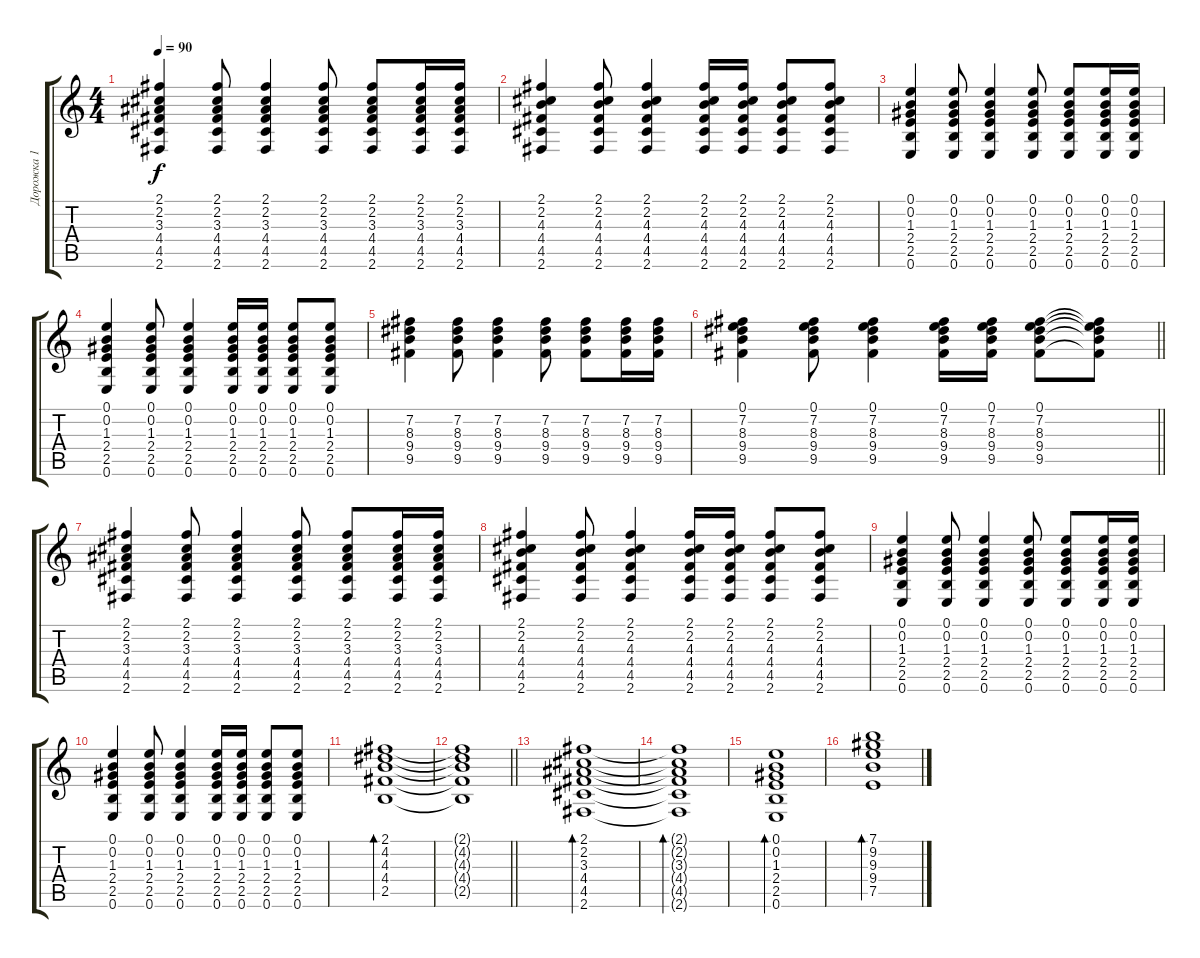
\track ("Дорожка 1" "Дорожка 1") {instrument acousticguitarsteel}
\staff {score tabs}
\tuning (E4 B3 G3 D3 A2 E2) {hide}
\ts (4 4)
\tempo 90
\clef g2
\ks c
(2.1 2.2 3.3 4.4 4.5 2.6).4{dy f} (2.1 2.2 3.3 4.4 4.5 2.6).8 (2.1 2.2 3.3 4.4 4.5 2.6).4 (2.1 2.2 3.3 4.4 4.5 2.6).8 (2.1 2.2 3.3 4.4 4.5 2.6).8 (2.1 2.2 3.3 4.4 4.5 2.6).16 (2.1 2.2 3.3 4.4 4.5 2.6).16 |
(2.1 2.2 4.3 4.4 4.5 2.6).4 (2.1 2.2 4.3 4.4 4.5 2.6).8 (2.1 2.2 4.3 4.4 4.5 2.6).4 (2.1 2.2 4.3 4.4 4.5 2.6).16 (2.1 2.2 4.3 4.4 4.5 2.6).16 (2.1 2.2 4.3 4.4 4.5 2.6).8 (2.1 2.2 4.3 4.4 4.5 2.6).8 |
(0.1 0.2 1.3 2.4 2.5 0.6).4 (0.1 0.2 1.3 2.4 2.5 0.6).8 (0.1 0.2 1.3 2.4 2.5 0.6).4 (0.1 0.2 1.3 2.4 2.5 0.6).8 (0.1 0.2 1.3 2.4 2.5 0.6).8 (0.1 0.2 1.3 2.4 2.5 0.6).16 (0.1 0.2 1.3 2.4 2.5 0.6).16 |
(0.1 0.2 1.3 2.4 2.5 0.6).4 (0.1 0.2 1.3 2.4 2.5 0.6).8 (0.1 0.2 1.3 2.4 2.5 0.6).4 (0.1 0.2 1.3 2.4 2.5 0.6).16 (0.1 0.2 1.3 2.4 2.5 0.6).16 (0.1 0.2 1.3 2.4 2.5 0.6).8 (0.1 0.2 1.3 2.4 2.5 0.6).8 |
(7.2 8.3 9.4 9.5).4 (7.2 8.3 9.4 9.5).8 (7.2 8.3 9.4 9.5).4 (7.2 8.3 9.4 9.5).8 (7.2 8.3 9.4 9.5).8 (7.2 8.3 9.4 9.5).16 (7.2 8.3 9.4 9.5).16 |
\barLineRight lightlight
(0.1 7.2 8.3 9.4 9.5).4 (0.1 7.2 8.3 9.4 9.5).8 (0.1 7.2 8.3 9.4 9.5).4 (0.1 7.2 8.3 9.4 9.5).16 (0.1 7.2 8.3 9.4 9.5).16 (0.1 7.2 8.3 9.4 9.5).8 (0.1{t} 7.2{t} 8.3{t} 9.4{t} 9.5{t}).8 |
(2.1 2.2 3.3 4.4 4.5 2.6).4 (2.1 2.2 3.3 4.4 4.5 2.6).8 (2.1 2.2 3.3 4.4 4.5 2.6).4 (2.1 2.2 3.3 4.4 4.5 2.6).8 (2.1 2.2 3.3 4.4 4.5 2.6).8 (2.1 2.2 3.3 4.4 4.5 2.6).16 (2.1 2.2 3.3 4.4 4.5 2.6).16 |
(2.1 2.2 4.3 4.4 4.5 2.6).4 (2.1 2.2 4.3 4.4 4.5 2.6).8 (2.1 2.2 4.3 4.4 4.5 2.6).4 (2.1 2.2 4.3 4.4 4.5 2.6).16 (2.1 2.2 4.3 4.4 4.5 2.6).16 (2.1 2.2 4.3 4.4 4.5 2.6).8 (2.1 2.2 4.3 4.4 4.5 2.6).8 |
(0.1 0.2 1.3 2.4 2.5 0.6).4 (0.1 0.2 1.3 2.4 2.5 0.6).8 (0.1 0.2 1.3 2.4 2.5 0.6).4 (0.1 0.2 1.3 2.4 2.5 0.6).8 (0.1 0.2 1.3 2.4 2.5 0.6).8 (0.1 0.2 1.3 2.4 2.5 0.6).16 (0.1 0.2 1.3 2.4 2.5 0.6).16 |
(0.1 0.2 1.3 2.4 2.5 0.6).4 (0.1 0.2 1.3 2.4 2.5 0.6).8 (0.1 0.2 1.3 2.4 2.5 0.6).4 (0.1 0.2 1.3 2.4 2.5 0.6).16 (0.1 0.2 1.3 2.4 2.5 0.6).16 (0.1 0.2 1.3 2.4 2.5 0.6).8 (0.1 0.2 1.3 2.4 2.5 0.6).8 |
(2.1 4.2 4.3 4.4 2.5).1{bd 240} |
\barLineRight lightlight
(2.1{t} 4.2{t} 4.3{t} 4.4{t} 2.5{t}).1 |
(2.1 2.2 3.3 4.4 4.5 2.6).1{bd 240} |
(2.1{t} 2.2{t} 3.3{t} 4.4{t} 4.5{t} 2.6{t}).1{bd 240} |
(0.1 0.2 1.3 2.4 2.5 0.6).1{bd 240 volume 0} |
(7.1 9.2 9.3 9.4 7.5).1{bd 240}
